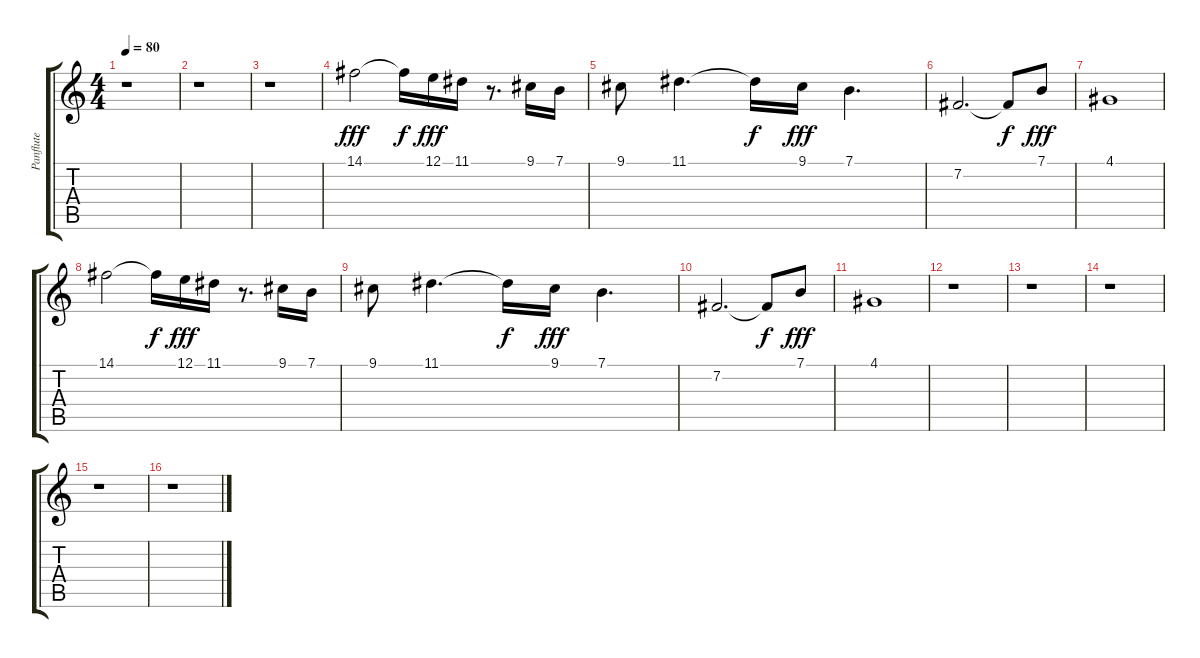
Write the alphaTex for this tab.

\track ("Panflute" "Panflute") {instrument panflute}
\staff {score tabs}
\tuning (E4 B3 G3 D3 A2 E2) {hide}
\ts (4 4)
\tempo 80
\clef g2
\ks c
r.1{dy fff} |
r.1 |
r.1 |
14.1.2 14.1{t}.16{dy f} 12.1.16{dy fff} 11.1.16 r.8{d} 9.1.16 7.1.16 |
9.1.8 11.1.4{d} 11.1{t}.16{dy f} 9.1.16{dy fff} 7.1.4{d} |
7.2.2{d} 7.2{t}.8{dy f} 7.1.8{dy fff} |
4.1.1 |
14.1.2 14.1{t}.16{dy f} 12.1.16{dy fff} 11.1.16 r.8{d} 9.1.16 7.1.16 |
9.1.8 11.1.4{d} 11.1{t}.16{dy f} 9.1.16{dy fff} 7.1.4{d} |
7.2.2{d} 7.2{t}.8{dy f} 7.1.8{dy fff} |
4.1.1 |
r.1 |
r.1 |
r.1 |
r.1 |
r.1
